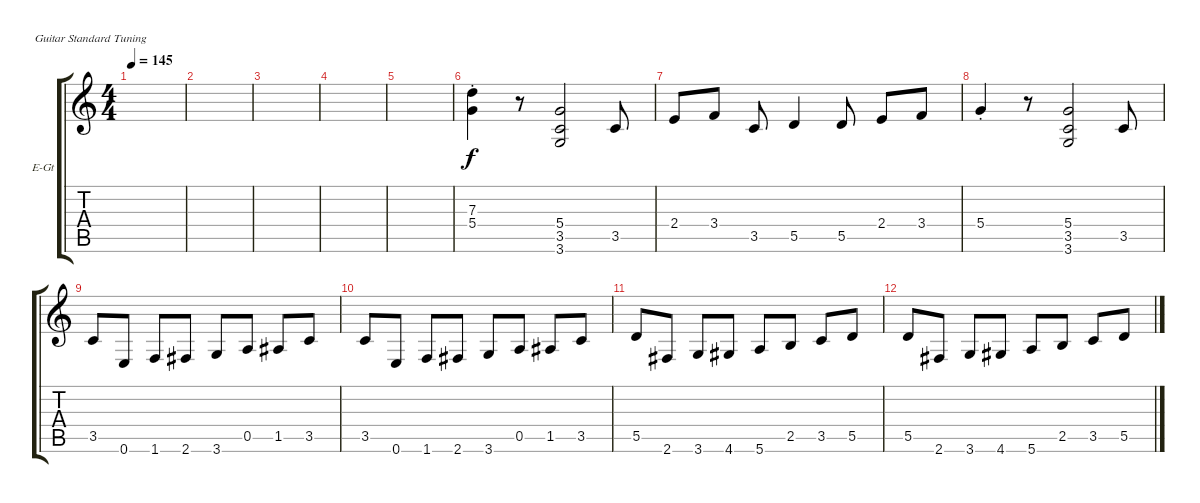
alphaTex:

\defaultSystemsLayout 4
\bracketExtendMode groupsimilarinstruments
\firstSystemTrackNameOrientation horizontal
\otherSystemsTrackNameOrientation horizontal
\track ("Electric Guitar" "E-Gt") {instrument overdrivenguitar}
\staff {score tabs}
\tuning (E4 B3 G3 D3 A2 E2)
\ts (4 4)
\tempo 145
\clef g2
\ks c
|
|
|
|
|
(7.3{st} 5.4{st}).4 r.8 (3.6 3.5 5.4).2 3.5.8 |
2.4.8 3.4.8 3.5.8 5.5.4 5.5.8 2.4.8 3.4.8 |
5.4{st}.4 r.8 (5.4 3.5 3.6).2 3.5.8 |
3.5.8 0.6.8 1.6.8 2.6.8 3.6.8 0.5.8 1.5.8 3.5.8 |
3.5.8 0.6.8 1.6.8 2.6.8 3.6.8 0.5.8 1.5.8 3.5.8 |
5.5.8 2.6.8 3.6.8 4.6.8 5.6.8 2.5.8 3.5.8 5.5.8 |
5.5.8 2.6.8 3.6.8 4.6.8 5.6.8 2.5.8 3.5.8 5.5.8
